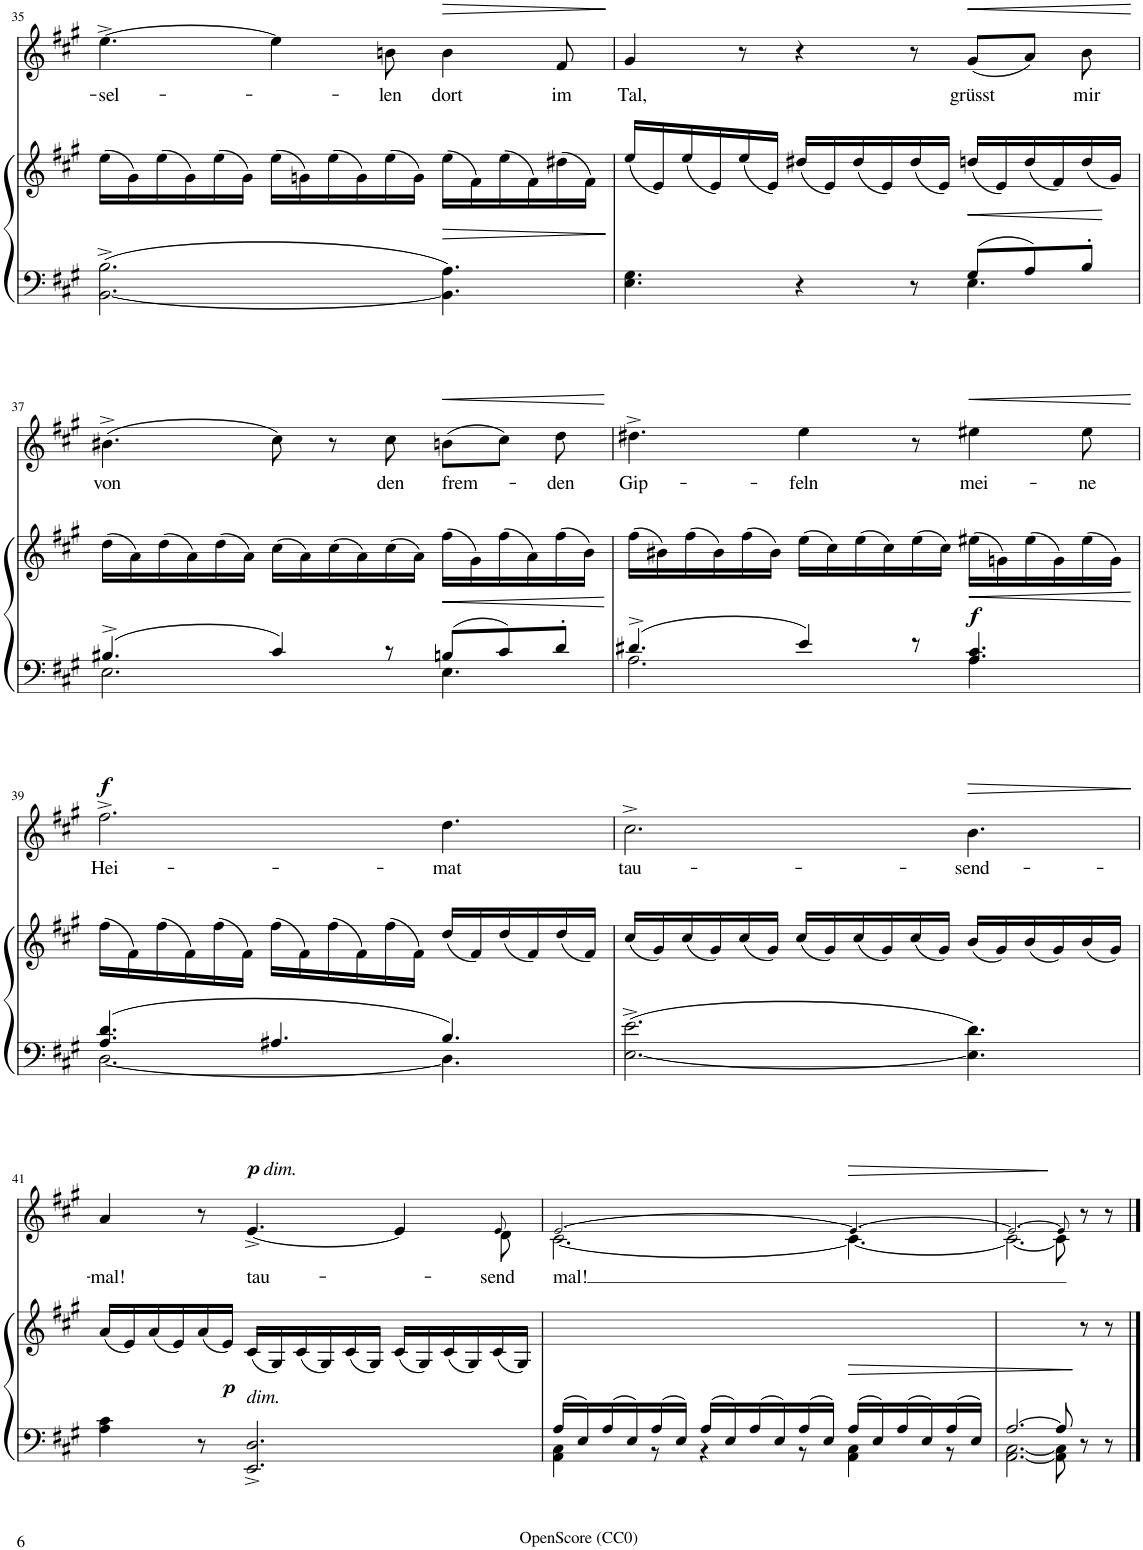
**kern	**kern	**dynam	**kern	**text	**dynam
*part2	*part2	*part2	*part1	*part1	*part1
*staff3	*staff2	*staff2/3	*staff1	*staff1	*staff1
*I"Pianoforte	*	*	*I"Singstimme Voice	*	*
*I'Pno	*	*	*	*	*
!!LO:PB:g=z
*clefF4	*clefG2	*	*clefG2	*	*
*k[f#c#g#]	*k[f#c#g#]	*	*k[f#c#g#]	*	*
*M9/8	*M9/8	*	*M9/8	*	*
=35	=35	=35	=35	=35	=35
!	!	!	!	!LO:LY:b	!
[<2.BB\^ 2.B\^	(16ee\LL	.	[4.ee^\	-sel-	.
.	16g#\)	.	.	.	.
.	(16ee\	.	.	.	.
.	16g#\)	.	.	.	.
.	(16ee\	.	.	.	.
.	16g#\JJ)	.	.	.	.
.	(16ee\LL	.	4ee\]	.	.
.	16gn\)	.	.	.	.
.	(16ee\	.	.	.	.
.	16g\)	.	.	.	.
!	!	!	!	!LO:LY:b	!
.	(16ee\	.	8bn\	-len	.
.	16g\JJ)	.	.	.	.
!	!	!LO:HP:b	!	!LO:LY:b	!LO:HP:b
4.BB\] 4.A\	(16ee\LL	>	4b\	dort	>
.	16f#\)	.	.	.	.
.	(16ee\	.	.	.	.
.	16f#\)	.	.	.	.
!	!	!	!	!LO:LY:b	!
.	(16dd#X\	.	8f#/	im	.
.	16f#\JJ)	.	.	.	.
.	.	]	.	.	]
=36	=36	=36	=36	=36	=36
*^	*	*	*	*	*
!	!	!	!	!	!LO:LY:b	!
4.E\ 4.G#\	2.ryy	(16ee/LL	.	4g#/	Tal,	.
.	.	16e/)	.	.	.	.
.	.	(16ee/	.	.	.	.
.	.	16e/)	.	.	.	.
.	.	(16ee/	.	8r	.	.
.	.	16e/JJ)	.	.	.	.
4r	.	(16dd#X/LL	.	4r	.	.
.	.	16e/)	.	.	.	.
.	.	(16dd#/	.	.	.	.
.	.	16e/)	.	.	.	.
8r	.	(16dd#/	.	8r	.	.
.	.	16e/JJ)	.	.	.	.
!	!	!	!LO:HP:b	!	!LO:LY:b	!LO:HP:b
8G#/L	4.E\	(16ddn/LL	<	(8g#/L	grüsst	<
.	.	16e/)	.	.	.	.
8A/	.	(16dd/	.	8a/J)	.	.
.	.	16f#/)	.	.	.	.
!	!	!	!	!	!LO:LY:b	!
8B'/J	.	(16dd/	.	8b\	mir	.
.	.	16g#/JJ)	[	.	.	.
*v	*v	*	*	*	*	*
.	.	.	.	.	[
!!LO:LB:g=z
=37	=37	=37	=37	=37	=37
*^	*	*	*	*	*
!	!	!	!	!	!LO:LY:b	!
4.B#X^/	2.E\	(16dd\LL	.	(4.b#X^\	von	.
.	.	16a\)	.	.	.	.
.	.	(16dd\	.	.	.	.
.	.	16a\)	.	.	.	.
.	.	(16dd\	.	.	.	.
.	.	16a\JJ)	.	.	.	.
4c#/	.	(16cc#\LL	.	8cc#\)	.	.
.	.	16a\)	.	.	.	.
.	.	(16cc#\	.	8r	.	.
.	.	16a\)	.	.	.	.
!	!	!	!	!	!LO:LY:b	!
8r	.	(16cc#\	.	8cc#\	den	.
.	.	16a\JJ)	.	.	.	.
!	!	!	!LO:HP:b	!	!LO:LY:b	!LO:HP:b
8Bn/L	4.E\	(16ff#\LL	<	(8bn\L	frem-	<
.	.	16g#\)	.	.	.	.
8c#/	.	(16ff#\	.	8cc#\J)	.	.
.	.	16a\)	.	.	.	.
!	!	!	!	!	!LO:LY:b	!
8d'/J	.	(16ff#\	.	8dd\	-den	.
.	.	16b\JJ)	.	.	.	.
*v	*v	*	*	*	*	*
.	.	[	.	.	[
=38	=38	=38	=38	=38	=38
*^	*	*	*	*	*
!	!	!	!	!	!LO:LY:b	!
4.d#X^/	2.A\	(16ff#\LL	.	4.dd#X^\	Gip-	.
.	.	16b#X\)	.	.	.	.
.	.	(16ff#\	.	.	.	.
.	.	16b#\)	.	.	.	.
.	.	(16ff#\	.	.	.	.
.	.	16b#\JJ)	.	.	.	.
!	!	!	!	!	!LO:LY:b	!
4e/	.	(16ee\LL	.	4ee\	-feln	.
.	.	16cc#\)	.	.	.	.
.	.	(16ee\	.	.	.	.
.	.	16cc#\)	.	.	.	.
8r	.	(16ee\	.	8r	.	.
.	.	16cc#\JJ)	.	.	.	.
!	!	!	!LO:HP:b	!	!LO:LY:b	!LO:HP:b
!	!	!	!LO:DY:n=1:a=2	!	!	!
4.A/ 4.c#/	4.A\	(16ee#X\LL	< f	4ee#X\	mei-	<
.	.	16gn\)	.	.	.	.
.	.	(16ee#\	.	.	.	.
.	.	16g\)	.	.	.	.
!	!	!	!	!	!LO:LY:b	!
.	.	(16ee#\	.	8ee#\	-ne	.
.	.	16g\JJ)	.	.	.	.
*v	*v	*	*	*	*	*
.	.	[	.	.	[
!!LO:LB:g=z
=39	=39	=39	=39	=39	=39
*^	*	*	*	*	*
!	!	!	!	!	!LO:LY:b	!LO:DY:a
4.A/ 4.d/	[2.D\	(16ff#\LL	.	2.ff#^\	Hei-	f
.	.	16f#\)	.	.	.	.
.	.	(16ff#\	.	.	.	.
.	.	16f#\)	.	.	.	.
.	.	(16ff#\	.	.	.	.
.	.	16f#\JJ)	.	.	.	.
4.A#X/	.	(16ff#\LL	.	.	.	.
.	.	16f#\)	.	.	.	.
.	.	(16ff#\	.	.	.	.
.	.	16f#\)	.	.	.	.
.	.	(16ff#\	.	.	.	.
.	.	16f#\JJ)	.	.	.	.
!	!	!	!	!	!LO:LY:b	!
4.B/	4.D\]	(16dd/LL	.	4.dd\	-mat	.
.	.	16f#/)	.	.	.	.
.	.	(16dd/	.	.	.	.
.	.	16f#/)	.	.	.	.
.	.	(16dd/	.	.	.	.
.	.	16f#/JJ)	.	.	.	.
*v	*v	*	*	*	*	*
=40	=40	=40	=40	=40	=40
!	!	!	!	!LO:LY:b	!
[2.E\^ 2.e\^	(16cc#/LL	.	2.cc#^\	tau-	.
.	16g#/)	.	.	.	.
.	(16cc#/	.	.	.	.
.	16g#/)	.	.	.	.
.	(16cc#/	.	.	.	.
.	16g#/JJ)	.	.	.	.
.	(16cc#/LL	.	.	.	.
.	16g#/)	.	.	.	.
.	(16cc#/	.	.	.	.
.	16g#/)	.	.	.	.
.	(16cc#/	.	.	.	.
.	16g#/JJ)	.	.	.	.
!	!	!	!	!LO:LY:b	!LO:HP:b
4.E\] 4.d\	(16b/LL	.	4.b\	-send-	>
.	16g#/)	.	.	.	.
.	(16b/	.	.	.	.
.	16g#/)	.	.	.	.
.	(16b/	.	.	.	.
.	16g#/JJ)	.	.	.	.
.	.	.	.	.	]
!!LO:LB:g=z
=41	=41	=41	=41	=41	=41
!	!	!	!	!LO:LY:b	!
*	*	*	*^	*	*
4A\ 4c#\	(16a/LL	.	4a/	1ryy	-mal!	.
.	16e/)	.	.	.	.	.
.	(16a/	.	.	.	.	.
.	16e/)	.	.	.	.	.
8r	(16a/	.	8r	.	.	.
!	!	!LO:DY:b	!	!	!	!
.	16e/JJ)	p	.	.	.	.
!	!	!	!LO:TX:a:i:t=dim.	!	!	!
!	!LO:TX:b:i:t=dim.	!	!	!	!	!
!	!	!	!	!	!LO:LY:b	!LO:DY:a
2.EE/^ 2.D/^	(16c#/LL	.	[<4.e^/	.	tau-	p
.	16G#/)	.	.	.	.	.
.	(16c#/	.	.	.	.	.
.	16G#/)	.	.	.	.	.
.	(16c#/	.	.	.	.	.
.	16G#/JJ)	.	.	.	.	.
.	(16c#/LL	.	4e/]	.	.	.
.	16G#/)	.	.	.	.	.
.	(16c#/	.	.	.	.	.
.	16G#/)	.	.	.	.	.
!	!	!	!	!	!LO:LY:b	!
.	(16c#/	.	8e/	8d\	-send-	.
.	16G#/JJ)	.	.	.	.	.
=42	=42	=42	=42	=42	=42	=42
*^	*	*	*	*	*	*
!	!	!	!	!	!	!LO:LY:b	!
*	*	*	*	*	*^	*	*
16A/LL	4AA\ 4C#\	4.ryy	.	2.e/	[2.c#\	4.ryy	-mal!	.
16E/	.	.	.	.	.	.	.	.
16A/	.	.	.	.	.	.	.	.
16E/	.	.	.	.	.	.	.	.
16A/	8r	.	.	.	.	.	.	.
16E/JJ	.	.	.	.	.	.	.	.
16A/LL	4r	4.ryy	.	.	.	4.ryy	.	.
16E/	.	.	.	.	.	.	.	.
16A/	.	.	.	.	.	.	.	.
16E/	.	.	.	.	.	.	.	.
16A/	8r	.	.	.	.	.	.	.
16E/JJ	.	.	.	.	.	.	.	.
!	!	!	!	!	!	!	!	!LO:HP:b
16A/LL	4AA\ 4C#\	4.ryy	.	4.e/	4.c#\_	4.ryy	.	>
16E/	.	.	.	.	.	.	.	.
16A/	.	.	.	.	.	.	.	.
16E/	.	.	.	.	.	.	.	.
16A/	8r	.	.	.	.	.	.	.
16E/JJ	.	.	.	.	.	.	.	.
*	*	*	*	*	*v	*v	*	*
=43	=43	=43	=43	=43	=43	=43	=43
[2.A/	[2.AA\ [2.C#\	4.ryy	.	2.e/	2.c#\_	.	.
.	.	4.ryy	.	.	.	.	.
8A/]	8AA\] 8C#\]	8ryy	.	8e/	8c#\]	.	]
8r	4ryy	8r	.	8r	4ryy	.	.
8r	.	8r	.	8r	.	.	.
*v	*v	*	*	*v	*v	*	*
==	==	==	==	==	==
*-	*-	*-	*-	*-	*-
